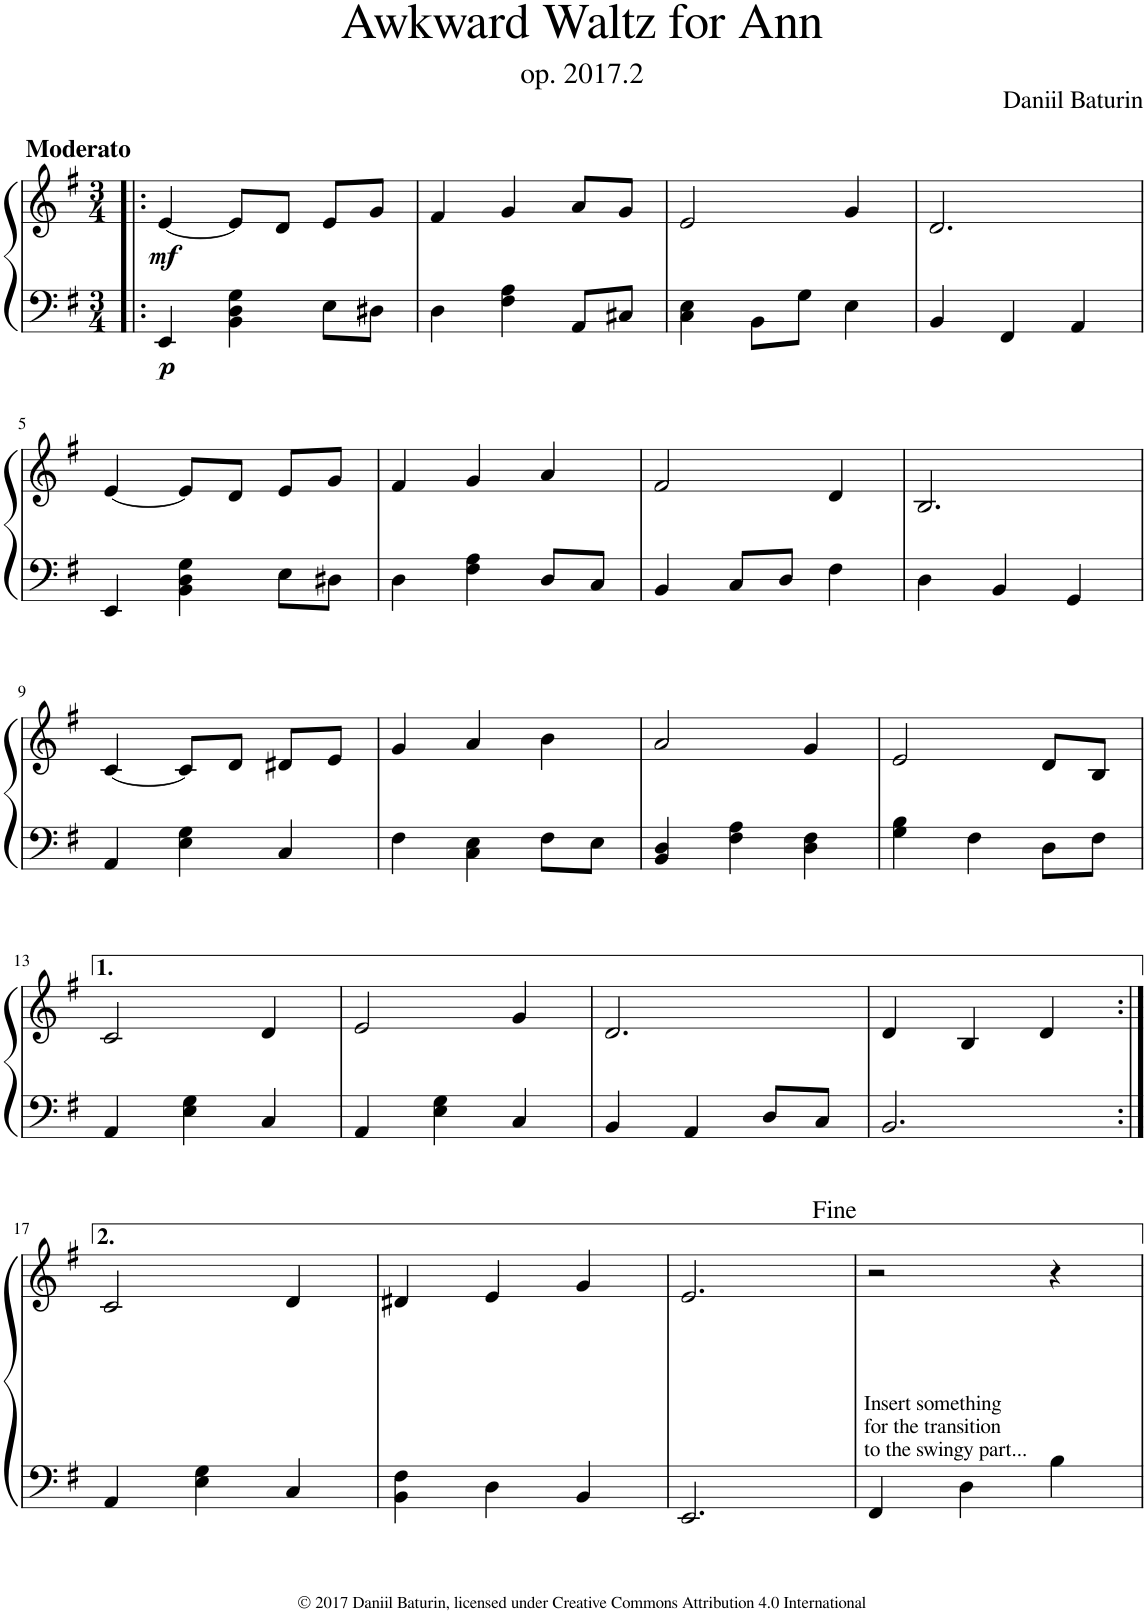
**kern	**kern	**dynam
*part1	*part1	*part1
*staff2	*staff1	*staff1/2
*I"Piano	*	*
*I'Pno.	*	*
*clefF4	*clefG2	*
*k[f#]	*k[f#]	*
*M3/4	*M3/4	*
=1!|:	=1!|:	=1!|:
!	!LO:TX:a:B:t=Moderato	!
!	!	!LO:DY:b=2
!	!	!LO:DY:n=1:b
4EE/	[4e/	p mf
4BB\ 4D\ 4G\	8e/L]	.
.	8d/J	.
8E\L	8e/L	.
8D#X\J	8g/J	.
=2	=2	=2
4D\	4f#/	.
4F#\ 4A\	4g/	.
8AA/L	8a/L	.
8C#X/J	8g/J	.
=3	=3	=3
4C\ 4E\	2e/	.
8BB\L	.	.
8G\J	.	.
4E\	4g/	.
=4	=4	=4
4BB/	2.d/	.
4FF#/	.	.
4AA/	.	.
!!LO:LB:g=z
=5	=5	=5
4EE/	[4e/	.
4BB\ 4D\ 4G\	8e/L]	.
.	8d/J	.
8E\L	8e/L	.
8D#X\J	8g/J	.
=6	=6	=6
4D\	4f#/	.
4F#\ 4A\	4g/	.
8D/L	4a/	.
8C/J	.	.
=7	=7	=7
4BB/	2f#/	.
8C/L	.	.
8D/J	.	.
4F#\	4d/	.
=8	=8	=8
4D\	2.B/	.
4BB/	.	.
4GG/	.	.
!!LO:LB:g=z
=9	=9	=9
4AA/	[4c/	.
4E\ 4G\	8c/L]	.
.	8d/J	.
4C/	8d#X/L	.
.	8e/J	.
=10	=10	=10
4F#\	4g/	.
4C\ 4E\	4a/	.
8F#\L	4b\	.
8E\J	.	.
=11	=11	=11
4BB/ 4D/	2a/	.
4F#\ 4A\	.	.
4D\ 4F#\	4g/	.
=12	=12	=12
4G\ 4B\	2e/	.
4F#\	.	.
8D\L	8d/L	.
8F#\J	8B/J	.
!!LO:LB:g=z
=13	=13	=13
4AA/	2c/	.
4E\ 4G\	.	.
4C/	4d/	.
=14	=14	=14
4AA/	2e/	.
4E\ 4G\	.	.
4C/	4g/	.
=15	=15	=15
4BB/	2.d/	.
4AA/	.	.
8D/L	.	.
8C/J	.	.
=16	=16	=16
2.BB/	4d/	.
.	4B/	.
.	4d/	.
!!LO:LB:g=z
=17:|!	=17:|!	=17:|!
4AA/	2c/	.
4E\ 4G\	.	.
4C/	4d/	.
=18	=18	=18
4BB\ 4F#\	4d#X/	.
4D\	4e/	.
4BB/	4g/	.
=19	=19	=19
2.EE/	2.e/	.
=20	=20	=20
!	!LO:TX:b:t=Insert something	!
!	!LO:TX:b:t=for the transition	!
!	!LO:TX:b:t=to the swingy part...	!
4FF#/	2r	.
4D\	.	.
4B\	4r	.
=	=	=
*-	*-	*-
